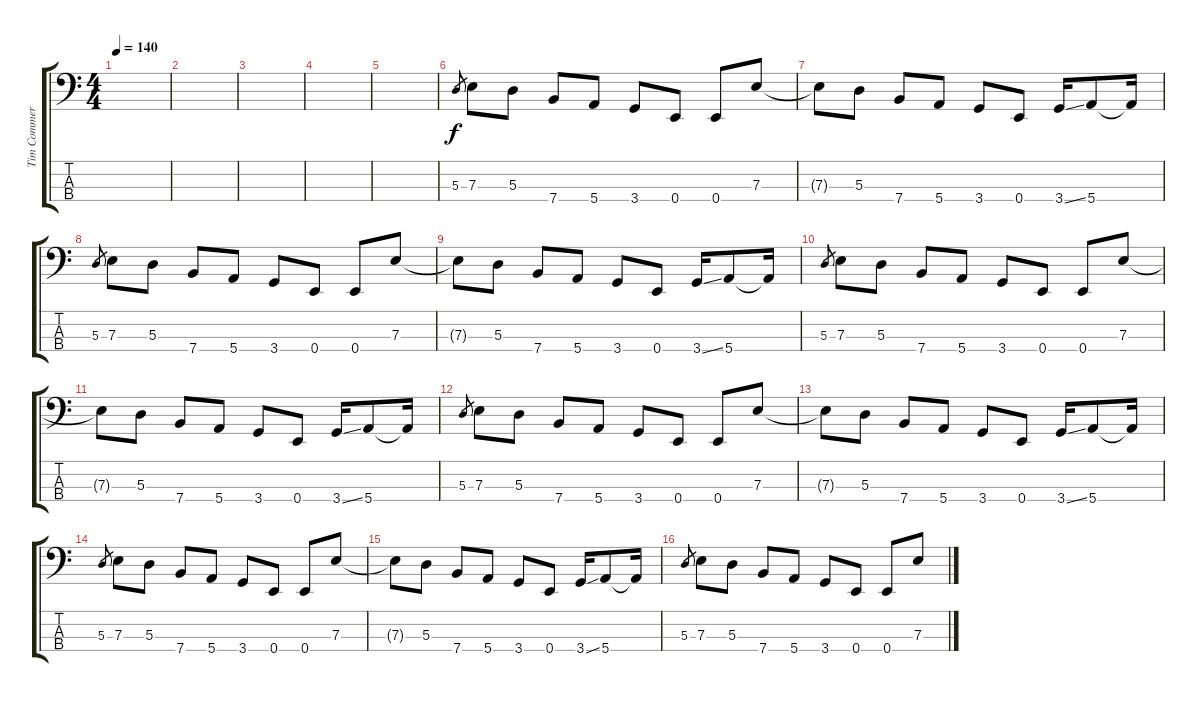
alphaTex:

\track ("Tim Commerford" "Tim Commer") {instrument electricbassfinger}
\staff {score tabs}
\tuning (G2 D2 A1 E1) {hide}
\ts (4 4)
\tempo 140
\clef f4
\ks c
|
|
|
|
|
5.3.8{gr} 7.3.8 5.3.8 7.4.8 5.4.8 3.4.8 0.4.8 0.4.8 7.3.8 |
7.3{t}.8 5.3.8 7.4.8 5.4.8 3.4.8 0.4.8 3.4{ss}.16 5.4.8 5.4{t}.16 |
5.3.8{gr} 7.3.8 5.3.8 7.4.8 5.4.8 3.4.8 0.4.8 0.4.8 7.3.8 |
7.3{t}.8 5.3.8 7.4.8 5.4.8 3.4.8 0.4.8 3.4{ss}.16 5.4.8 5.4{t}.16 |
5.3.8{gr} 7.3.8 5.3.8 7.4.8 5.4.8 3.4.8 0.4.8 0.4.8 7.3.8 |
7.3{t}.8 5.3.8 7.4.8 5.4.8 3.4.8 0.4.8 3.4{ss}.16 5.4.8 5.4{t}.16 |
5.3.8{gr} 7.3.8 5.3.8 7.4.8 5.4.8 3.4.8 0.4.8 0.4.8 7.3.8 |
7.3{t}.8 5.3.8 7.4.8 5.4.8 3.4.8 0.4.8 3.4{ss}.16 5.4.8 5.4{t}.16 |
5.3.8{gr} 7.3.8 5.3.8 7.4.8 5.4.8 3.4.8 0.4.8 0.4.8 7.3.8 |
7.3{t}.8 5.3.8 7.4.8 5.4.8 3.4.8 0.4.8 3.4{ss}.16 5.4.8 5.4{t}.16 |
5.3.8{gr} 7.3.8 5.3.8 7.4.8 5.4.8 3.4.8 0.4.8 0.4.8 7.3.8
